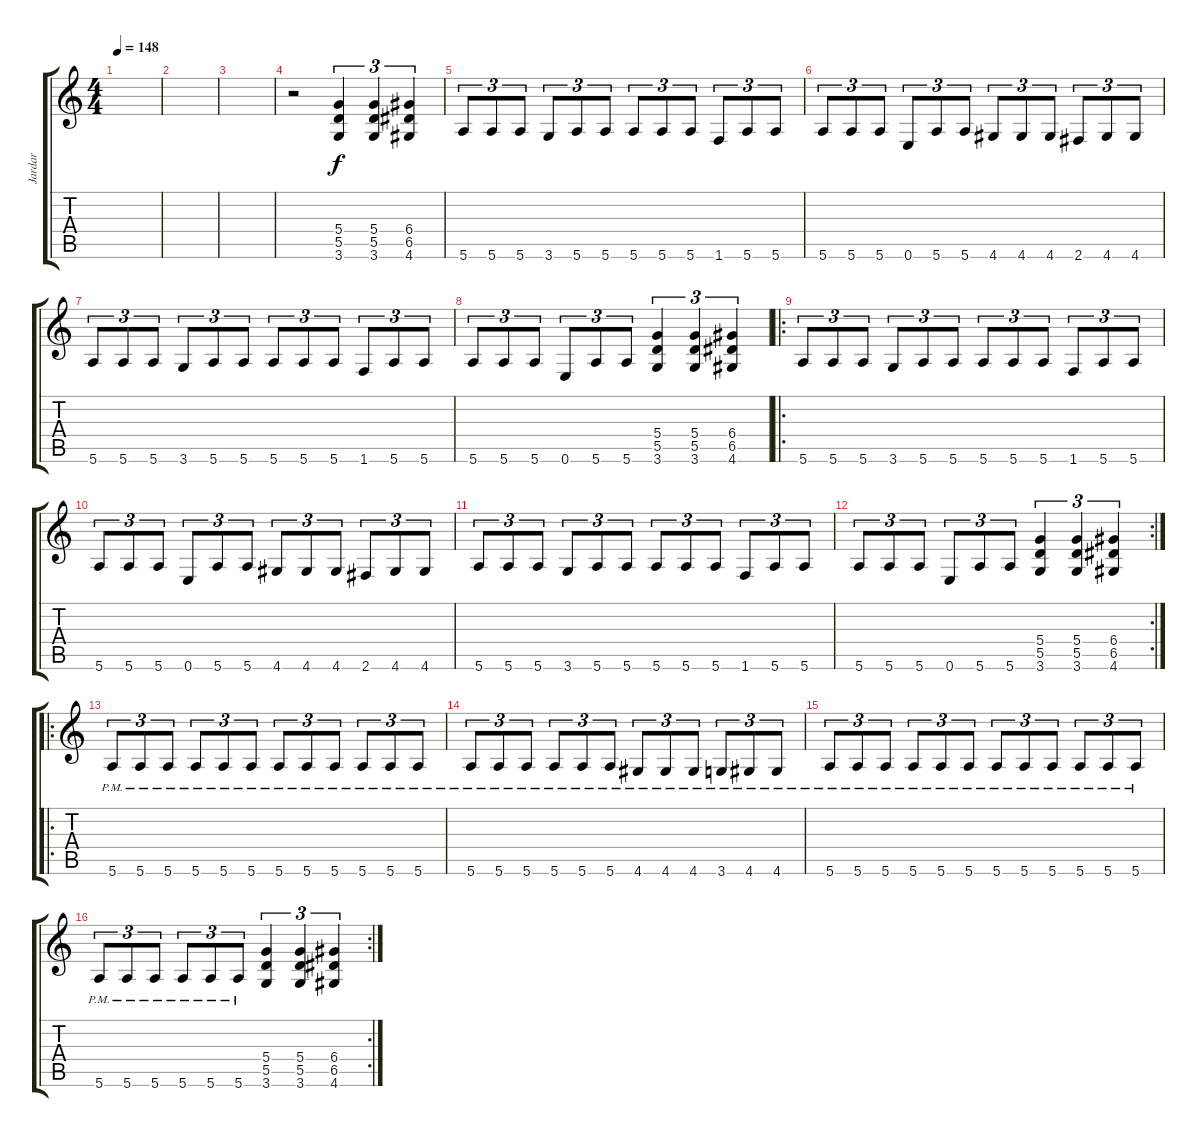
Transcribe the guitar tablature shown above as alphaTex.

\track ("Jardar     ( Guitar )" "Jardar    ") {instrument distortionguitar}
\staff {score tabs}
\tuning (E4 B3 G3 D3 A2 E2) {hide}
\ts (4 4)
\tempo 148
\clef g2
\ks c
|
|
|
r.2 (5.4 5.5 3.6).4{tu (3 2)} (5.4 5.5 3.6).4{tu (3 2)} (6.4 6.5 4.6).4{tu (3 2)} |
5.6.8{tu (3 2)} 5.6.8{tu (3 2)} 5.6.8{tu (3 2)} 3.6.8{tu (3 2)} 5.6.8{tu (3 2)} 5.6.8{tu (3 2)} 5.6.8{tu (3 2)} 5.6.8{tu (3 2)} 5.6.8{tu (3 2)} 1.6.8{tu (3 2)} 5.6.8{tu (3 2)} 5.6.8{tu (3 2)} |
5.6.8{tu (3 2)} 5.6.8{tu (3 2)} 5.6.8{tu (3 2)} 0.6.8{tu (3 2)} 5.6.8{tu (3 2)} 5.6.8{tu (3 2)} 4.6.8{tu (3 2)} 4.6.8{tu (3 2)} 4.6.8{tu (3 2)} 2.6.8{tu (3 2)} 4.6.8{tu (3 2)} 4.6.8{tu (3 2)} |
5.6.8{tu (3 2)} 5.6.8{tu (3 2)} 5.6.8{tu (3 2)} 3.6.8{tu (3 2)} 5.6.8{tu (3 2)} 5.6.8{tu (3 2)} 5.6.8{tu (3 2)} 5.6.8{tu (3 2)} 5.6.8{tu (3 2)} 1.6.8{tu (3 2)} 5.6.8{tu (3 2)} 5.6.8{tu (3 2)} |
5.6.8{tu (3 2)} 5.6.8{tu (3 2)} 5.6.8{tu (3 2)} 0.6.8{tu (3 2)} 5.6.8{tu (3 2)} 5.6.8{tu (3 2)} (5.4 5.5 3.6).4{tu (3 2)} (5.4 5.5 3.6).4{tu (3 2)} (6.4 6.5 4.6).4{tu (3 2)} |
\ro
5.6.8{tu (3 2)} 5.6.8{tu (3 2)} 5.6.8{tu (3 2)} 3.6.8{tu (3 2)} 5.6.8{tu (3 2)} 5.6.8{tu (3 2)} 5.6.8{tu (3 2)} 5.6.8{tu (3 2)} 5.6.8{tu (3 2)} 1.6.8{tu (3 2)} 5.6.8{tu (3 2)} 5.6.8{tu (3 2)} |
5.6.8{tu (3 2)} 5.6.8{tu (3 2)} 5.6.8{tu (3 2)} 0.6.8{tu (3 2)} 5.6.8{tu (3 2)} 5.6.8{tu (3 2)} 4.6.8{tu (3 2)} 4.6.8{tu (3 2)} 4.6.8{tu (3 2)} 2.6.8{tu (3 2)} 4.6.8{tu (3 2)} 4.6.8{tu (3 2)} |
5.6.8{tu (3 2)} 5.6.8{tu (3 2)} 5.6.8{tu (3 2)} 3.6.8{tu (3 2)} 5.6.8{tu (3 2)} 5.6.8{tu (3 2)} 5.6.8{tu (3 2)} 5.6.8{tu (3 2)} 5.6.8{tu (3 2)} 1.6.8{tu (3 2)} 5.6.8{tu (3 2)} 5.6.8{tu (3 2)} |
\rc 2
5.6.8{tu (3 2)} 5.6.8{tu (3 2)} 5.6.8{tu (3 2)} 0.6.8{tu (3 2)} 5.6.8{tu (3 2)} 5.6.8{tu (3 2)} (5.4 5.5 3.6).4{tu (3 2)} (5.4 5.5 3.6).4{tu (3 2)} (6.4 6.5 4.6).4{tu (3 2)} |
\ro
5.6{pm}.8{tu (3 2)} 5.6{pm}.8{tu (3 2)} 5.6{pm}.8{tu (3 2)} 5.6{pm}.8{tu (3 2)} 5.6{pm}.8{tu (3 2)} 5.6{pm}.8{tu (3 2)} 5.6{pm}.8{tu (3 2)} 5.6{pm}.8{tu (3 2)} 5.6{pm}.8{tu (3 2)} 5.6{pm}.8{tu (3 2)} 5.6{pm}.8{tu (3 2)} 5.6{pm}.8{tu (3 2)} |
5.6{pm}.8{tu (3 2)} 5.6{pm}.8{tu (3 2)} 5.6{pm}.8{tu (3 2)} 5.6{pm}.8{tu (3 2)} 5.6{pm}.8{tu (3 2)} 5.6{pm}.8{tu (3 2)} 4.6{pm}.8{tu (3 2)} 4.6{pm}.8{tu (3 2)} 4.6{pm}.8{tu (3 2)} 3.6{pm}.8{tu (3 2)} 4.6{pm}.8{tu (3 2)} 4.6{pm}.8{tu (3 2)} |
5.6{pm}.8{tu (3 2)} 5.6{pm}.8{tu (3 2)} 5.6{pm}.8{tu (3 2)} 5.6{pm}.8{tu (3 2)} 5.6{pm}.8{tu (3 2)} 5.6{pm}.8{tu (3 2)} 5.6{pm}.8{tu (3 2)} 5.6{pm}.8{tu (3 2)} 5.6{pm}.8{tu (3 2)} 5.6{pm}.8{tu (3 2)} 5.6{pm}.8{tu (3 2)} 5.6{pm}.8{tu (3 2)} |
\rc 2
5.6{pm}.8{tu (3 2)} 5.6{pm}.8{tu (3 2)} 5.6{pm}.8{tu (3 2)} 5.6{pm}.8{tu (3 2)} 5.6{pm}.8{tu (3 2)} 5.6{pm}.8{tu (3 2)} (5.4 5.5 3.6).4{tu (3 2)} (5.4 5.5 3.6).4{tu (3 2)} (6.4 6.5 4.6).4{tu (3 2)}
